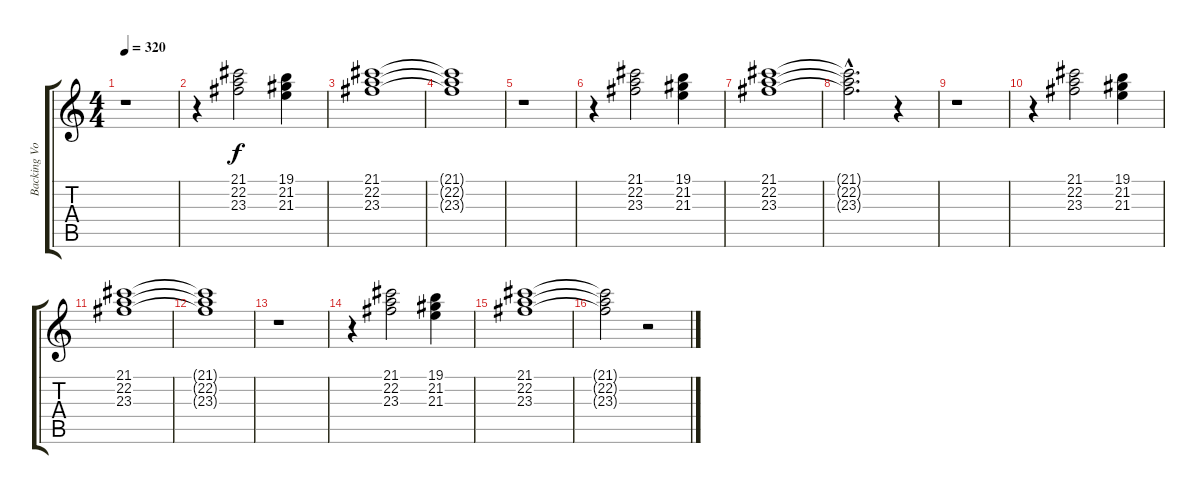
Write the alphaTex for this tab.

\track ("Backing Vocals" "Backing Vo") {instrument synthvoice}
\staff {score tabs}
\tuning (E4 B3 G3 D3 A2 E2) {hide}
\ts (4 4)
\tempo 320
\clef g2
\ks c
r.1{dy f} |
r.4 (21.1 22.2 23.3).2 (19.1 21.2 21.3).4 |
(21.1 22.2 23.3).1 |
(21.1{t} 22.2{t} 23.3{t}).1 |
r.1 |
r.4 (21.1 22.2 23.3).2 (19.1 21.2 21.3).4 |
(21.1 22.2 23.3).1 |
(21.1{hac t} 22.2{hac t} 23.3{hac t}).2{d} r.4 |
r.1 |
r.4 (21.1 22.2 23.3).2 (19.1 21.2 21.3).4 |
(21.1 22.2 23.3).1 |
(21.1{t} 22.2{t} 23.3{t}).1 |
r.1 |
r.4 (21.1 22.2 23.3).2 (19.1 21.2 21.3).4 |
(21.1 22.2 23.3).1 |
(21.1{t} 22.2{t} 23.3{t}).2 r.2
